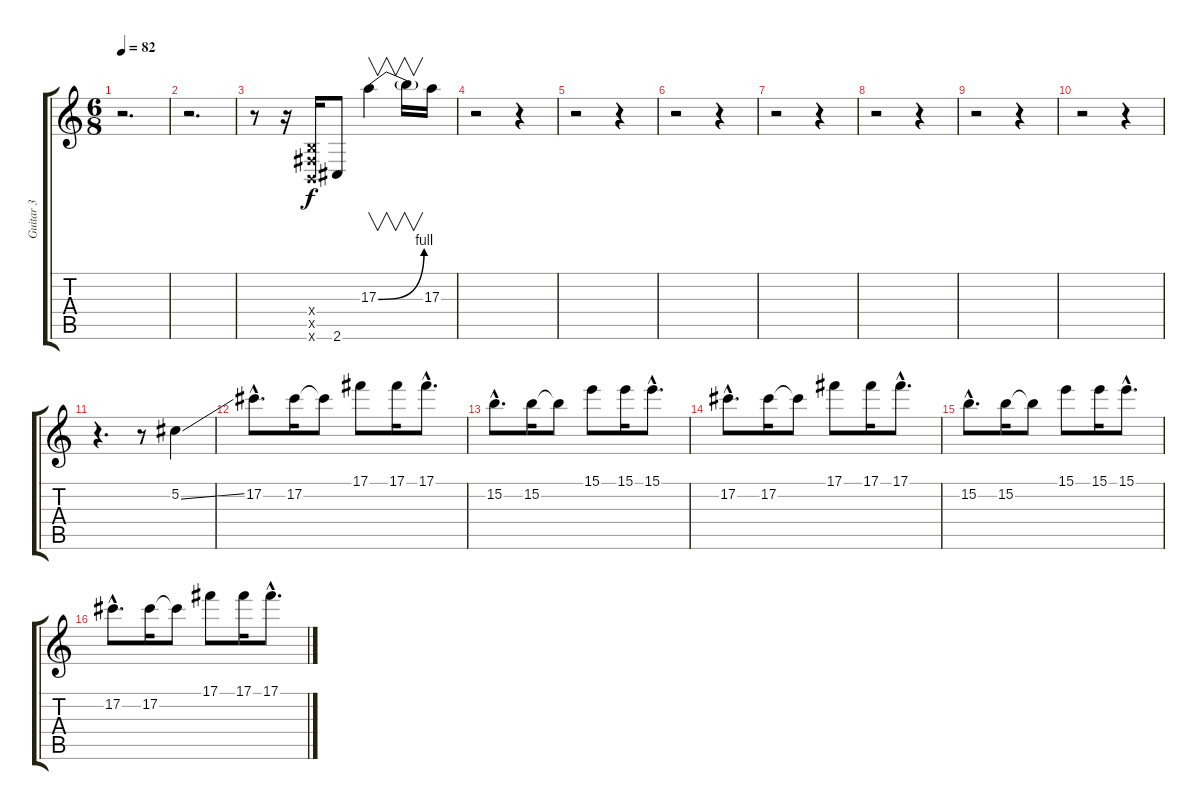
\track ("Guitar 3" "Guitar 3") {instrument overdrivenguitar}
\staff {score tabs}
\tuning (Db4 Ab3 E3 B2 Gb2 B1) {hide}
\ts (6 8)
\tempo 82
\clef g2
\ks c
r.2{d dy f} |
r.2{d} |
r.8 r.16 (0.4{x} 0.5{x} 0.6{x}).16 2.6.8 17.3{be (bend 0 0 60 4)}.4{v} 17.3{t}.16{v} 17.3.16 |
r.2 r.4 |
r.2 r.4 |
r.2 r.4 |
r.2 r.4 |
r.2 r.4 |
r.2 r.4 |
r.2 r.4 |
r.4{d} r.8 5.2{ss}.4 |
17.2{hac}.8{d} 17.2.16 17.2{t}.8 17.1.8 17.1.16 17.1{hac}.8{d} |
15.2{hac}.8{d} 15.2.16 15.2{t}.8 15.1.8 15.1.16 15.1{hac}.8{d} |
17.2{hac}.8{d} 17.2.16 17.2{t}.8 17.1.8 17.1.16 17.1{hac}.8{d} |
15.2{hac}.8{d} 15.2.16 15.2{t}.8 15.1.8 15.1.16 15.1{hac}.8{d} |
17.2{hac}.8{d} 17.2.16 17.2{t}.8 17.1.8 17.1.16 17.1{ss hac}.8{d}
